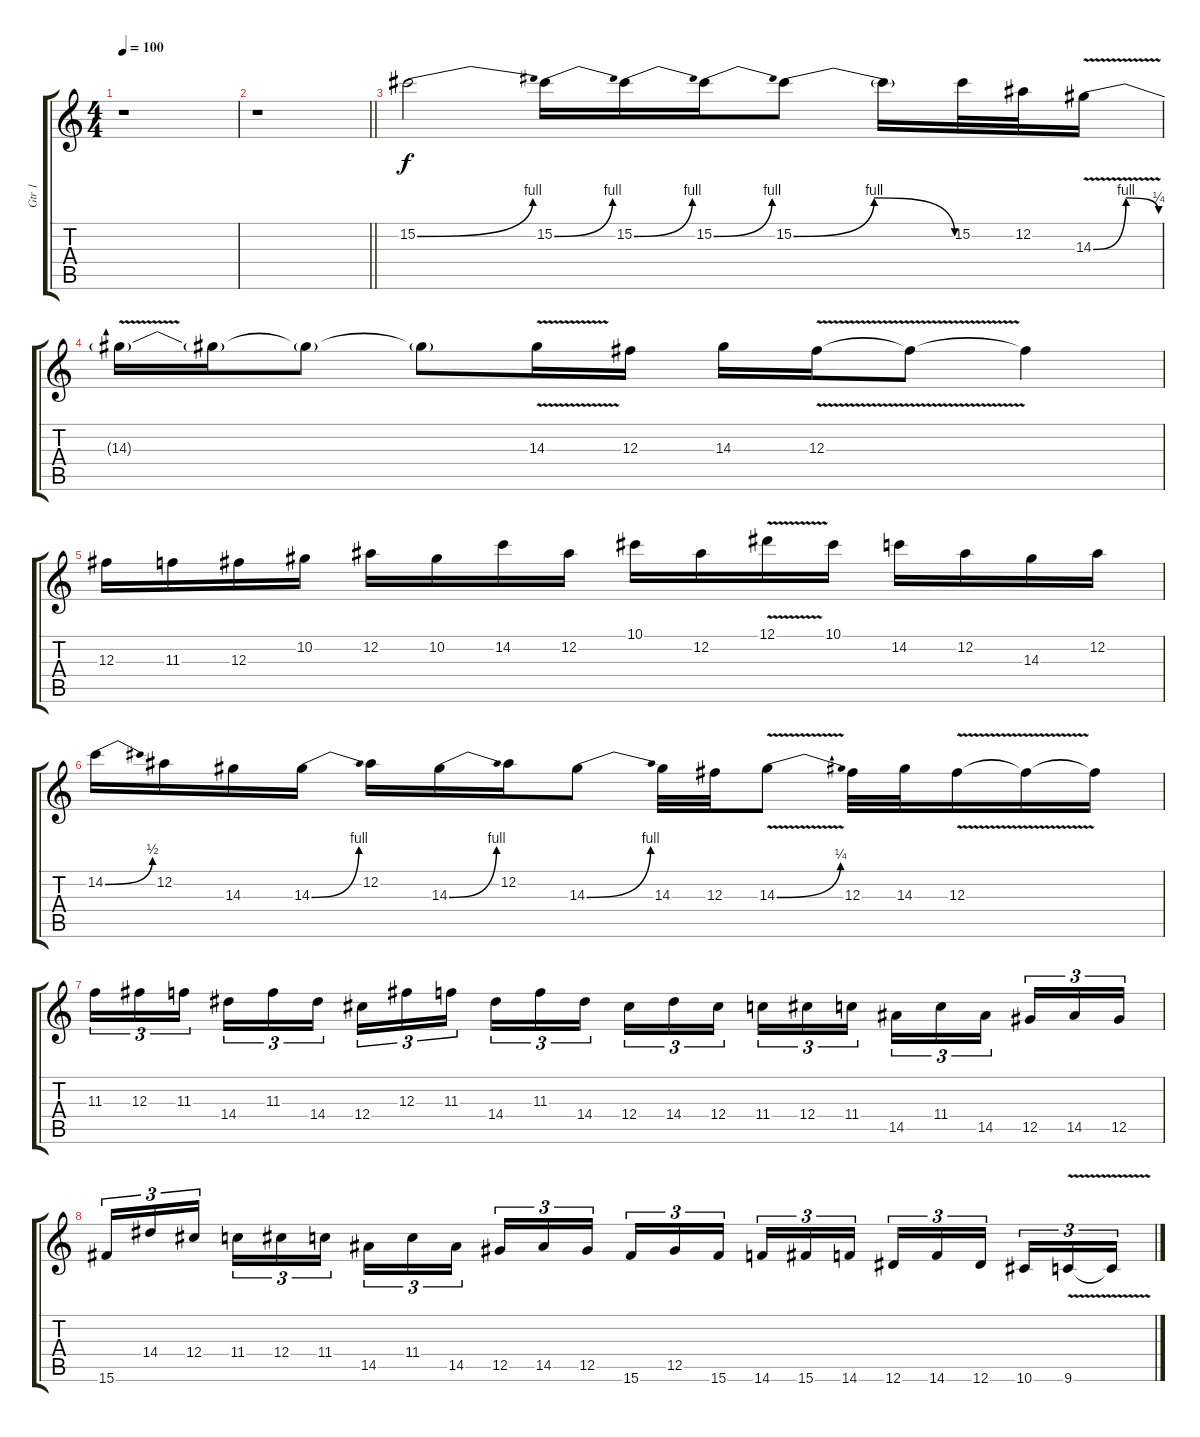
\track ("Gtr 1     (Andres)" "Gtr 1     ") {instrument distortionguitar}
\staff {score tabs}
\tuning (Eb4 Bb3 Gb3 Db3 Ab2 Eb2) {hide}
\ts (4 4)
\tempo 100
\clef g2
\ks c
r.1{dy f} |
\barLineRight lightlight
r.1 |
15.2{be (bend 0 0 60 4)}.2{volume 16} 15.2{be (bend 0 0 60 4)}.16 15.2{be (bend 0 0 60 4)}.16 15.2{be (bend 0 0 60 4)}.16 15.2{be (bendrelease 0 0 30 4 30 4 60 0)}.8 15.2{t}.16 15.2.32 12.2.32 14.3{be (bendrelease 0 0 30 4 30 4 60 1) v}.16 |
14.3{t}.16 14.3{t}.16 14.3{t}.8 14.3{t}.8 14.3{v}.16 12.3.16 14.3.16 12.3{v}.16 12.3{t}.8 12.3{t}.4 |
12.3.16 11.3.16 12.3.16 10.2.16 12.2.16 10.2.16 14.2.16 12.2.16 10.1.16 12.2.16 12.1{v}.16 10.1.16 14.2.16 12.2.16 14.3.16 12.2.16 |
14.2{be (bend 0 0 60 2)}.16 12.2.16 14.3.16 14.3{be (bend 0 0 60 4)}.16 12.2.16 14.3{be (bend 0 0 60 4)}.16 12.2.16 14.3{be (bend 0 0 60 4)}.8 14.3.32 12.3.32 14.3{be (bend 0 0 60 1) v}.8 12.3.32 14.3.32 12.3{v}.16 12.3{t}.16 12.3{t}.16 |
11.3.16{tu (3 2)} 12.3.16{tu (3 2)} 11.3.16{tu (3 2)} 14.4.16{tu (3 2)} 11.3.16{tu (3 2)} 14.4.16{tu (3 2)} 12.4.16{tu (3 2)} 12.3.16{tu (3 2)} 11.3.16{tu (3 2)} 14.4.16{tu (3 2)} 11.3.16{tu (3 2)} 14.4.16{tu (3 2)} 12.4.16{tu (3 2)} 14.4.16{tu (3 2)} 12.4.16{tu (3 2)} 11.4.16{tu (3 2)} 12.4.16{tu (3 2)} 11.4.16{tu (3 2)} 14.5.16{tu (3 2)} 11.4.16{tu (3 2)} 14.5.16{tu (3 2)} 12.5.16{tu (3 2)} 14.5.16{tu (3 2)} 12.5.16{tu (3 2)} |
15.6.16{tu (3 2)} 14.4.16{tu (3 2)} 12.4.16{tu (3 2)} 11.4.16{tu (3 2)} 12.4.16{tu (3 2)} 11.4.16{tu (3 2)} 14.5.16{tu (3 2)} 11.4.16{tu (3 2)} 14.5.16{tu (3 2)} 12.5.16{tu (3 2)} 14.5.16{tu (3 2)} 12.5.16{tu (3 2)} 15.6.16{tu (3 2)} 12.5.16{tu (3 2)} 15.6.16{tu (3 2)} 14.6.16{tu (3 2)} 15.6.16{tu (3 2)} 14.6.16{tu (3 2)} 12.6.16{tu (3 2)} 14.6.16{tu (3 2)} 12.6.16{tu (3 2)} 10.6.16{tu (3 2)} 9.6{v}.16{tu (3 2)} 9.6{t}.16{tu (3 2)}
